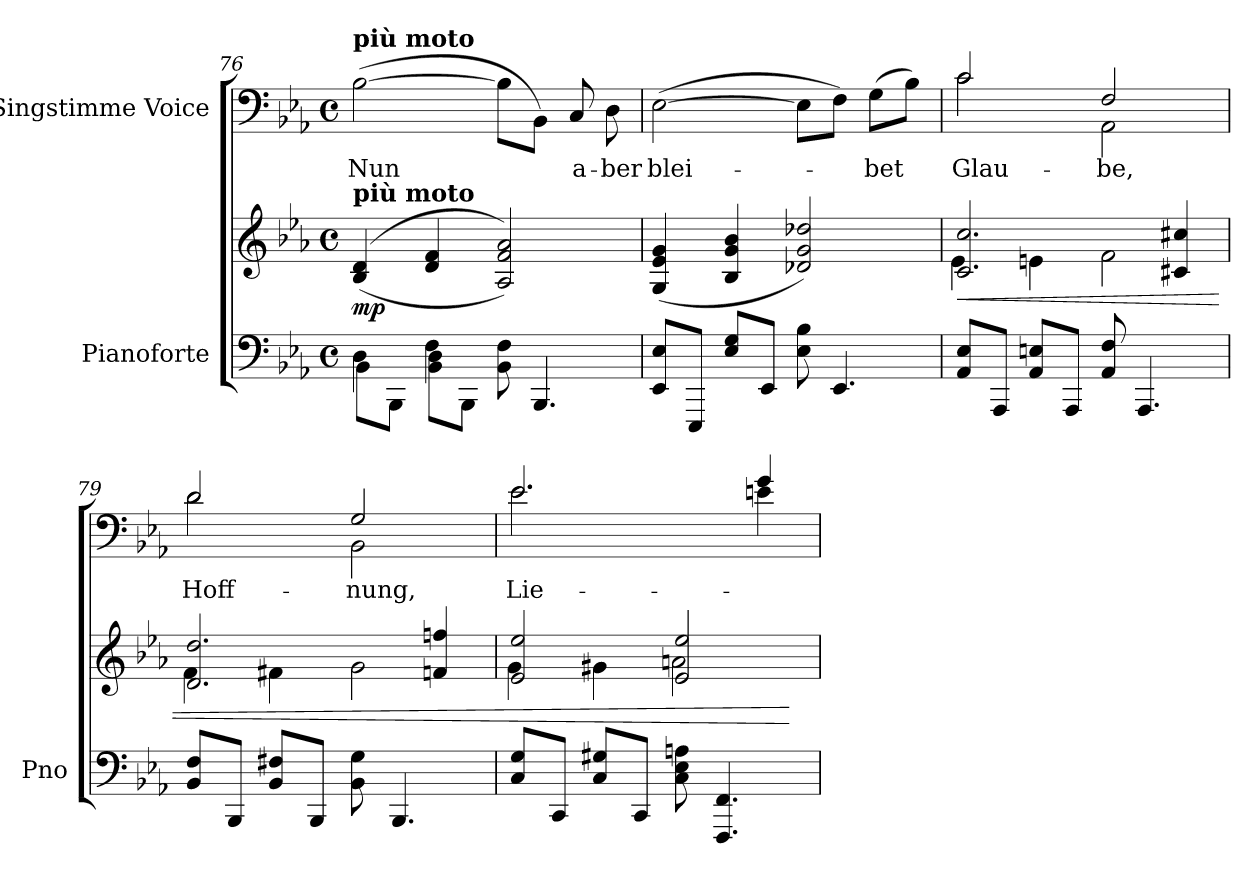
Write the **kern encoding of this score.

**kern	**kern	**dynam	**kern	**text
*part2	*part2	*part2	*part1	*part1
*staff3	*staff2	*staff2/3	*staff1	*staff1
*I"Pianoforte	*	*	*I"Singstimme Voice	*
*I'Pno	*	*	*	*
!!LO:LB:g=z
*clefF4	*clefG2	*	*clefF4	*
*k[b-e-a-]	*k[b-e-a-]	*	*k[b-e-a-]	*
*M4/4	*M4/4	*	*M4/4	*
*met(c)	*met(c)	*	*met(c)	*
=76	=76	=76	=76	=76
*^	*	*	*	*
!	!	!	!	!LO:TX:a:B:t=più moto	!
!	!	!LO:TX:a:B:t=più moto	!	!	!
!	!	!	!LO:DY:b	!	!LO:LY:b
4D\	8BB-\L	((>4B-/ 4d/	mp	([2B-\	Nun
.	8BBB-\J	.	.	.	.
4F\	8BB-\ 8D\L	4d/ 4f/	.	.	.
.	8BBB-\J	.	.	.	.
2ryy	8BB-\ 8F\	2A-/ 2f/ 2a-/))	.	8B-\L]	.
.	4.BBB-/	.	.	8BB-\J)	.
!	!	!	!	!	!LO:LY:b
.	.	.	.	8C/	a-
!	!	!	!	!	!LO:LY:b
.	.	.	.	8D\	-ber
*v	*v	*	*	*	*
=77	=77	=77	=77	=77
!	!	!	!	!LO:LY:b
8EE-/ 8E-/L	(>4G/ 4e-/ 4g/	.	([2E-\	blei-
8EEE-/J	.	.	.	.
8E-/ 8G/L	4B-/ 4g/ 4b-/	.	.	.
8EE-/J	.	.	.	.
8E-\ 8B-\	2d-X/ 2g/ 2dd-X/)	.	8E-\L]	.
4.EE-/	.	.	8F\J)	.
!	!	!	!	!LO:LY:b
.	.	.	(8G\L	-bet
.	.	.	8B-\J)	.
=78	=78	=78	=78	=78
!	!	!LO:HP:b	!	!LO:LY:b
*	*^	*	*^	*
8AA-/ 8E-/L	2.c/ 2.cc/	4e-\	<	2c/	2c\	Glau-
8AAA-/J	.	.	.	.	.	.
8AA-/ 8En/L	.	4en\	.	.	.	.
8AAA-/J	.	.	.	.	.	.
!	!	!	!	!	!	!LO:LY:b
8AA-/ 8F/	.	2f\	.	2F/	2AA-\	-be,
4.AAA-/	.	.	.	.	.	.
.	4c#X/ 4cc#X/	.	.	.	.	.
=79	=79	=79	=79	=79	=79	=79
!	!	!	!	!	!	!LO:LY:b
8BB-/ 8F/L	2.d/ 2.dd/	4f\	.	2d/	2d\	Hoff-
8BBB-/J	.	.	.	.	.	.
8BB-/ 8F#X/L	.	4f#X\	.	.	.	.
8BBB-/J	.	.	.	.	.	.
!	!	!	!	!	!	!LO:LY:b
8BB-\ 8G\	.	2g\	.	2G/	2BB-\	-nung,
4.BBB-/	.	.	.	.	.	.
.	4fn/ 4ffn/	.	.	.	.	.
!!LO:LB:g=z	!!
=80	=80	=80	=80	=80	=80	=80
!	!	!	!	!	!	!LO:LY:b
8C/ 8G/L	2e-/ 2ee-/	4g\	.	2.e-/	2.e-\	Lie-
8CC/J	.	.	.	.	.	.
8C/ 8G#X/L	.	4g#X\	.	.	.	.
8CC/J	.	.	.	.	.	.
8C\ 8E-\ 8An\	2e-/ 2ee-/	2an\	.	.	.	.
4.FFF/ 4.FF/	.	.	.	.	.	.
.	.	.	.	4g/	4en\	.
*	*v	*v	*	*	*	*
*	*	*	*v	*v	*
.	.	[	.	.
=	=	=	=	=
*-	*-	*-	*-	*-
